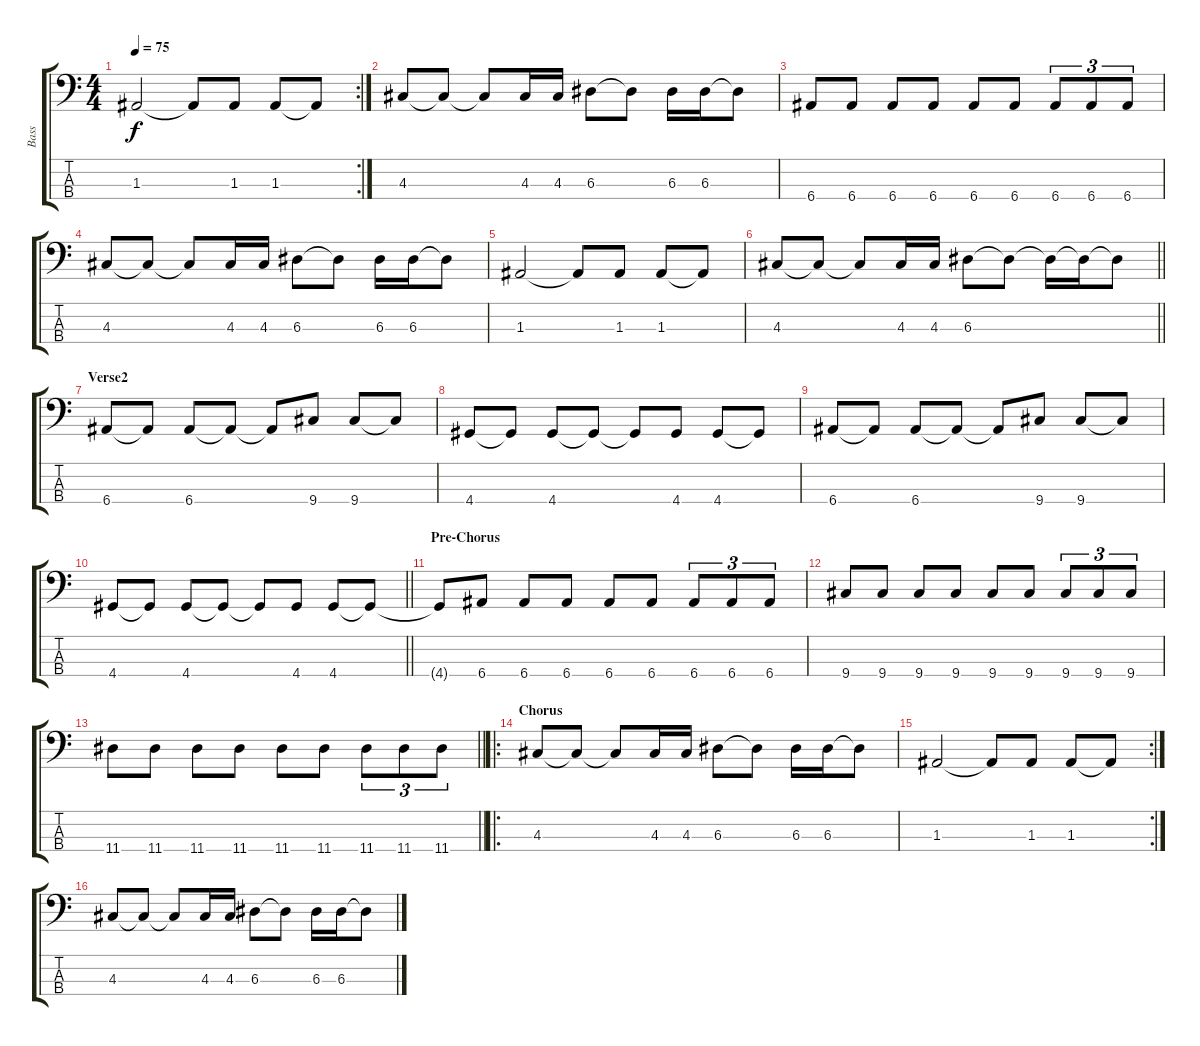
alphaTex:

\track ("Bass" "Bass") {instrument electricbassfinger}
\staff {score tabs}
\tuning (G2 D2 A1 E1) {hide}
\rc 2
\ts (4 4)
\tempo 75
\clef f4
\ks c
1.3.2{dy f} 1.3{t}.8 1.3.8 1.3.8 1.3{t}.8 |
4.3.8 4.3{t}.8 4.3{t}.8 4.3.16 4.3.16 6.3.8 6.3{t}.8 6.3.16 6.3.16 6.3{t}.8 |
6.4.8 6.4.8 6.4.8 6.4.8 6.4.8 6.4.8 6.4.8{tu (3 2)} 6.4.8{tu (3 2)} 6.4.8{tu (3 2)} |
4.3.8 4.3{t}.8 4.3{t}.8 4.3.16 4.3.16 6.3.8 6.3{t}.8 6.3.16 6.3.16 6.3{t}.8 |
1.3.2 1.3{t}.8 1.3.8 1.3.8 1.3{t}.8 |
\barLineRight lightlight
4.3.8 4.3{t}.8 4.3{t}.8 4.3.16 4.3.16 6.3.8 6.3{t}.8 6.3{t}.16 6.3{t}.16 6.3{t}.8 |
\section ("" "Verse2")
6.4.8 6.4{t}.8 6.4.8 6.4{t}.8 6.4{t}.8 9.4.8 9.4.8 9.4{t}.8 |
4.4.8 4.4{t}.8 4.4.8 4.4{t}.8 4.4{t}.8 4.4.8 4.4.8 4.4{t}.8 |
6.4.8 6.4{t}.8 6.4.8 6.4{t}.8 6.4{t}.8 9.4.8 9.4.8 9.4{t}.8 |
\barLineRight lightlight
4.4.8 4.4{t}.8 4.4.8 4.4{t}.8 4.4{t}.8 4.4.8 4.4.8 4.4{t}.8 |
\section ("" "Pre-Chorus")
4.4{t}.8 6.4.8 6.4.8 6.4.8 6.4.8 6.4.8 6.4.8{tu (3 2)} 6.4.8{tu (3 2)} 6.4.8{tu (3 2)} |
9.4.8 9.4.8 9.4.8 9.4.8 9.4.8 9.4.8 9.4.8{tu (3 2)} 9.4.8{tu (3 2)} 9.4.8{tu (3 2)} |
\barLineRight lightlight
11.4.8 11.4.8 11.4.8 11.4.8 11.4.8 11.4.8 11.4.8{tu (3 2)} 11.4.8{tu (3 2)} 11.4.8{tu (3 2)} |
\ro
\section ("" "Chorus")
4.3.8 4.3{t}.8 4.3{t}.8 4.3.16 4.3.16 6.3.8 6.3{t}.8 6.3.16 6.3.16 6.3{t}.8 |
\rc 2
1.3.2 1.3{t}.8 1.3.8 1.3.8 1.3{t}.8 |
4.3.8 4.3{t}.8 4.3{t}.8 4.3.16 4.3.16 6.3.8 6.3{t}.8 6.3.16 6.3.16 6.3{t}.8
